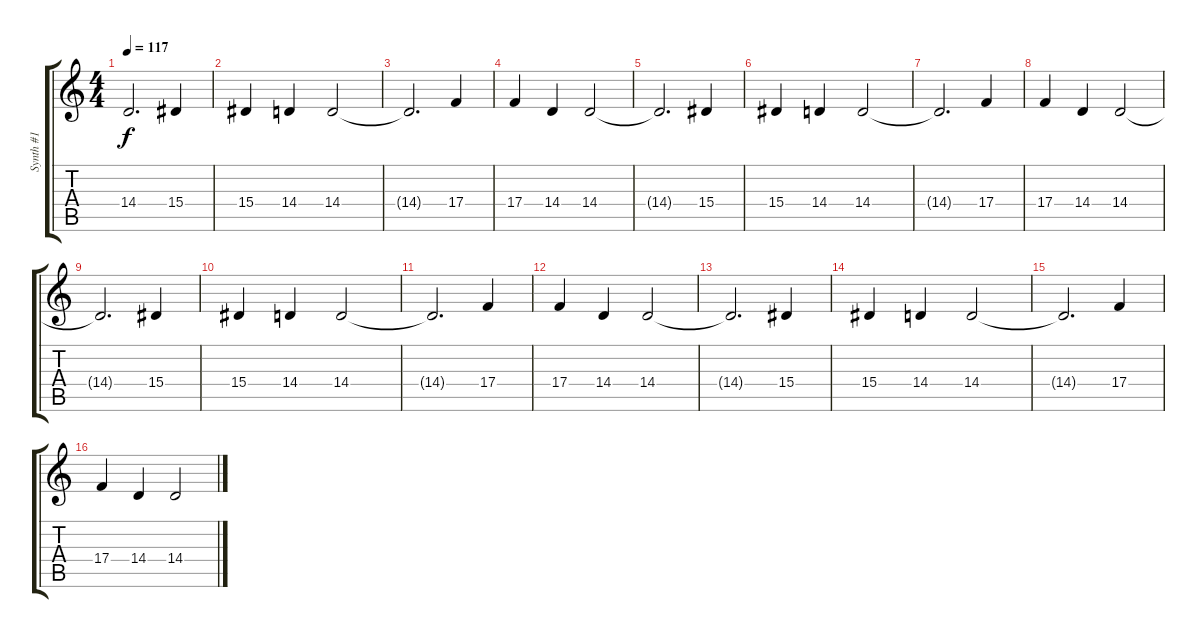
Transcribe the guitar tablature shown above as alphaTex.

\track ("Synth #1" "Synth #1") {instrument stringensemble1}
\staff {score tabs}
\tuning (D4 A3 F3 C3 G2 C2) {hide}
\ts (4 4)
\tempo 117
\clef g2
\ks c
14.4{t}.2{d dy f} 15.4.4 |
15.4.4 14.4.4 14.4.2 |
14.4{t}.2{d} 17.4.4 |
17.4.4 14.4.4 14.4.2 |
14.4{t}.2{d} 15.4.4 |
15.4.4 14.4.4 14.4.2 |
14.4{t}.2{d} 17.4.4 |
17.4.4 14.4.4 14.4.2 |
14.4{t}.2{d} 15.4.4 |
15.4.4 14.4.4 14.4.2 |
14.4{t}.2{d} 17.4.4 |
17.4.4 14.4.4 14.4.2 |
14.4{t}.2{d} 15.4.4 |
15.4.4 14.4.4 14.4.2 |
14.4{t}.2{d} 17.4.4 |
17.4.4 14.4.4 14.4.2
